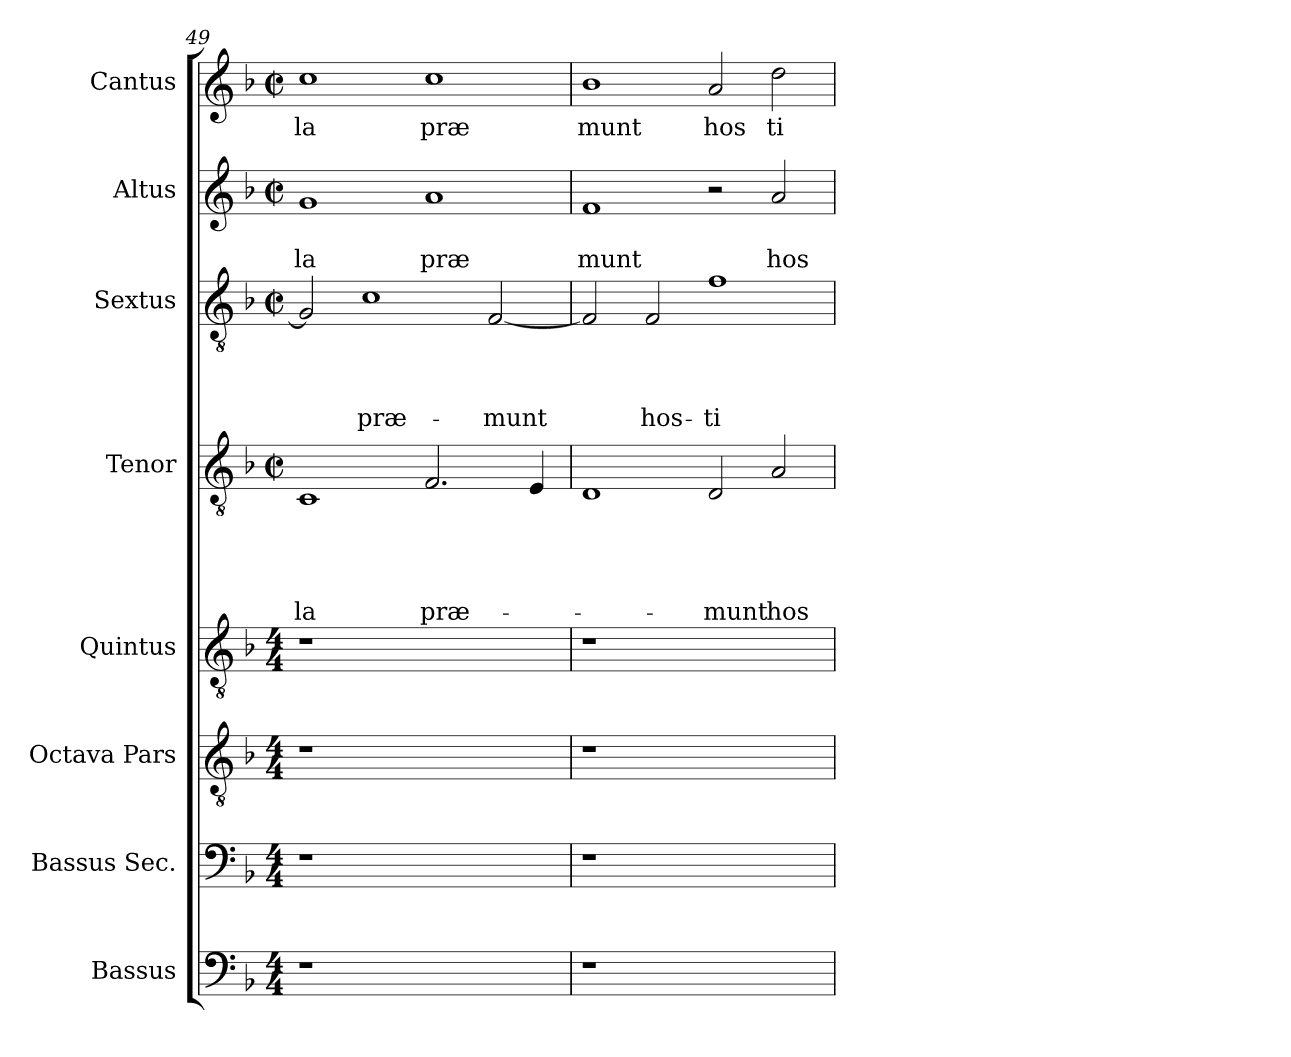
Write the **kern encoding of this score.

**kern	**kern	**kern	**kern	**kern	**text	**text	**text	**text	**text	**kern	**text	**text	**text	**text	**kern	**text	**text	**kern	**text
*part8	*part7	*part6	*part5	*part4	*part4	*part4	*part4	*part4	*part4	*part3	*part3	*part3	*part3	*part3	*part2	*part2	*part2	*part1	*part1
*staff8	*staff7	*staff6	*staff5	*staff4	*staff4	*staff4	*staff4	*staff4	*staff4	*staff3	*staff3	*staff3	*staff3	*staff3	*staff2	*staff2	*staff2	*staff1	*staff1
*I"Bassus	*I"Bassus Sec.	*I"Octava Pars	*I"Quintus	*I"Tenor	*	*	*	*	*	*I"Sextus	*	*	*	*	*I"Altus	*	*	*I"Cantus	*
*I'Bassus	*I'Bassus Sec.	*I'Octava Pars	*I'Quintus	*I'Tenor	*	*	*	*	*	*I'Sextus	*	*	*	*	*I'Altus	*	*	*I'Cantus	*
*clefF4	*clefF4	*clefGv2	*clefGv2	*clefGv2	*	*	*	*	*	*clefGv2	*	*	*	*	*clefG2	*	*	*clefG2	*
*	*	*	*	*ITrd-3c-5	*	*	*	*	*	*ITrd-3c-5	*	*	*	*	*ITrd-3c-5	*	*	*ITrd-3c-5	*
*k[b-]	*k[b-]	*k[b-]	*k[b-]	*k[b-e-]	*	*	*	*	*	*k[b-e-]	*	*	*	*	*k[b-e-]	*	*	*k[b-e-]	*
*F:	*F:	*F:	*F:	*B-:	*	*	*	*	*	*B-:	*	*	*	*	*B-:	*	*	*B-:	*
*M4/4	*M4/4	*M4/4	*M4/4	*M2/2	*	*	*	*	*	*M2/2	*	*	*	*	*M2/2	*	*	*M2/2	*
*	*	*	*	*met(c|)	*	*	*	*	*	*met(c|)	*	*	*	*	*met(c|)	*	*	*met(c|)	*
=49	=49	=49	=49	=49	=49	=49	=49	=49	=49	=49	=49	=49	=49	=49	=49	=49	=49	=49	=49
!	!	!	!	!	!	!	!	!	!LO:LY:b	!	!	!	!	!	!	!	!LO:LY:b	!	!LO:LY:b
1r	1r	1r	1r	1F	.	.	.	.	-la	2c/]	.	.	.	.	1cc	.	la	1ff	la
!	!	!	!	!	!	!	!	!	!	!	!	!	!	!LO:LY:b	!	!	!	!	!
.	.	.	.	.	.	.	.	.	.	1f	.	.	.	præ-	.	.	.	.	.
!	!	!	!	!	!	!	!	!	!LO:LY:b	!	!	!	!	!	!	!	!LO:LY:b	!	!LO:LY:b
1ryy	1ryy	1ryy	1ryy	2.B-/	.	.	.	.	præ-	.	.	.	.	.	1dd	.	præ	1ff	præ
!	!	!	!	!	!	!	!	!	!	!	!	!	!	!LO:LY:b	!	!	!	!	!
.	.	.	.	.	.	.	.	.	.	[<2B-/	.	.	.	-munt	.	.	.	.	.
.	.	.	.	4A/	.	.	.	.	.	.	.	.	.	.	.	.	.	.	.
=50	=50	=50	=50	=50	=50	=50	=50	=50	=50	=50	=50	=50	=50	=50	=50	=50	=50	=50	=50
!	!	!	!	!	!	!	!	!	!	!	!	!	!	!	!	!	!LO:LY:b	!	!LO:LY:b
1r	1r	1r	1r	1G	.	.	.	.	.	2B-/]	.	.	.	.	1b-	.	munt	1ee-	munt
!	!	!	!	!	!	!	!	!	!	!	!	!	!	!LO:LY:b	!	!	!	!	!
.	.	.	.	.	.	.	.	.	.	2B-/	.	.	.	hos-	.	.	.	.	.
!	!	!	!	!	!	!	!	!	!LO:LY:b	!	!	!	!	!LO:LY:b	!	!	!	!	!LO:LY:b
1ryy	1ryy	1ryy	1ryy	2G/	.	.	.	.	-munt	1b-	.	.	.	-ti-	2r	.	.	2dd/	hos
!	!	!	!	!	!	!	!	!	!LO:LY:b	!	!	!	!	!	!	!	!LO:LY:b	!	!LO:LY:b
.	.	.	.	[<2d/	.	.	.	.	hos-	.	.	.	.	.	2dd/	.	hos	[>2gg\	ti
=	=	=	=	=	=	=	=	=	=	=	=	=	=	=	=	=	=	=	=
*-	*-	*-	*-	*-	*-	*-	*-	*-	*-	*-	*-	*-	*-	*-	*-	*-	*-	*-	*-
